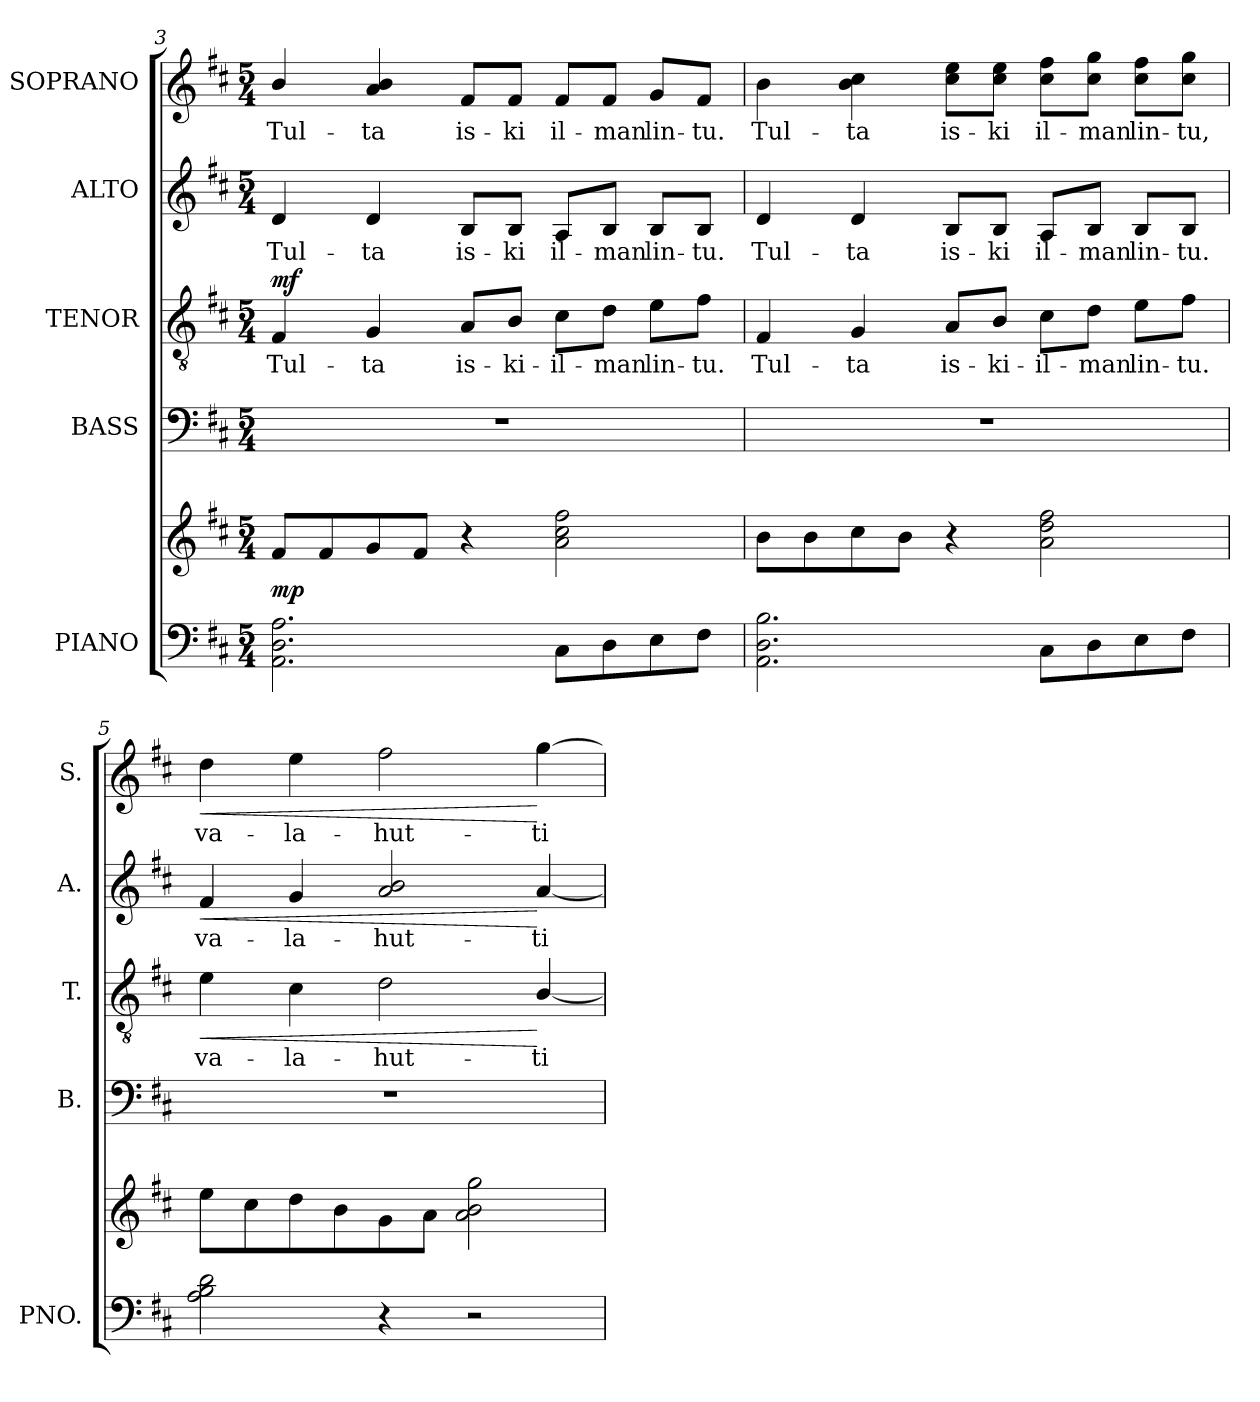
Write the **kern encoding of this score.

**kern	**kern	**dynam	**kern	**kern	**text	**dynam	**kern	**text	**dynam	**kern	**text	**dynam
*part5	*part5	*part5	*part4	*part3	*part3	*part3	*part2	*part2	*part2	*part1	*part1	*part1
*staff6	*staff5	*staff5/6	*staff4	*staff3	*staff3	*staff3	*staff2	*staff2	*staff2	*staff1	*staff1	*staff1
*I"PIANO	*	*	*I"BASS	*I"TENOR	*	*	*I"ALTO	*	*	*I"SOPRANO	*	*
*I'PNO.	*	*	*I'B.	*I'T.	*	*	*I'A.	*	*	*I'S.	*	*
!!LO:LB:g=z
*clefF4	*clefG2	*	*clefF4	*clefGv2	*	*	*clefG2	*	*	*clefG2	*	*
*	*	*	*	*ITrd7c12	*	*	*	*	*	*	*	*
*k[f#c#]	*k[f#c#]	*	*k[f#c#]	*k[f#c#]	*	*	*k[f#c#]	*	*	*k[f#c#]	*	*
*D:	*D:	*	*D:	*D:	*	*	*D:	*	*	*D:	*	*
*M5/4	*M5/4	*	*M5/4	*M5/4	*	*	*M5/4	*	*	*M5/4	*	*
=3	=3	=3	=3	=3	=3	=3	=3	=3	=3	=3	=3	=3
!	!	!	!LO:N:vis=1	!	!	!	!	!	!	!	!	!
!	!	!	!	!	!LO:LY:b:color=#000000	!	!	!	!	!	!	!
!	!	!	!	!	!	!	!	!LO:LY:b:color=#000000	!	!	!	!
!	!	!	!	!	!	!	!	!	!	!	!LO:LY:b:color=#000000	!
2.AAi\ 2.Di 2.Ai	8f#i/L	mp	4%5r	4FF#i/	Tul-	mf	4di/	Tul-	.	4bi/	Tul-	.
.	8f#i/	.	.	.	.	.	.	.	.	.	.	.
!	!	!	!	!	!LO:LY:b:color=#000000	!	!	!	!	!	!	!
!	!	!	!	!	!	!	!	!LO:LY:b:color=#000000	!	!	!	!
!	!	!	!	!	!	!	!	!	!	!	!LO:LY:b:color=#000000	!
.	8gi/	.	.	4GGi/	-ta	.	4di/	-ta	.	4ai/ 4bi	-ta	.
.	8f#i/J	.	.	.	.	.	.	.	.	.	.	.
!	!	!	!	!	!LO:LY:b:color=#000000	!	!	!	!	!	!	!
!	!	!	!	!	!	!	!	!LO:LY:b:color=#000000	!	!	!	!
!	!	!	!	!	!	!	!	!	!	!	!LO:LY:b:color=#000000	!
.	4r	.	.	8AAi/L	is-	.	8Bi/L	is-	.	8f#i/L	is-	.
!	!	!	!	!	!LO:LY:b:color=#000000	!	!	!	!	!	!	!
!	!	!	!	!	!	!	!	!LO:LY:b:color=#000000	!	!	!	!
!	!	!	!	!	!	!	!	!	!	!	!LO:LY:b:color=#000000	!
.	.	.	.	8BBi/J	-ki-	.	8Bi/J	-ki	.	8f#i/J	-ki	.
!	!	!	!	!	!LO:LY:b:color=#000000	!	!	!	!	!	!	!
!	!	!	!	!	!	!	!	!LO:LY:b:color=#000000	!	!	!	!
!	!	!	!	!	!	!	!	!	!	!	!LO:LY:b:color=#000000	!
8C#i\L	2ai\ 2cc#i 2ff#i	.	.	8C#i\L	-il-	.	8Ai/L	il-	.	8f#i/L	il-	.
!	!	!	!	!	!LO:LY:b:color=#000000	!	!	!	!	!	!	!
!	!	!	!	!	!	!	!	!LO:LY:b:color=#000000	!	!	!	!
!	!	!	!	!	!	!	!	!	!	!	!LO:LY:b:color=#000000	!
8Di\	.	.	.	8Di\J	-man	.	8Bi/J	-man	.	8f#i/J	-man	.
!	!	!	!	!	!LO:LY:b:color=#000000	!	!	!	!	!	!	!
!	!	!	!	!	!	!	!	!LO:LY:b:color=#000000	!	!	!	!
!	!	!	!	!	!	!	!	!	!	!	!LO:LY:b:color=#000000	!
8Ei\	.	.	.	8Ei\L	lin-	.	8Bi/L	lin-	.	8gi/L	lin-	.
!	!	!	!	!	!LO:LY:b:color=#000000	!	!	!	!	!	!	!
!	!	!	!	!	!	!	!	!LO:LY:b:color=#000000	!	!	!	!
!	!	!	!	!	!	!	!	!	!	!	!LO:LY:b:color=#000000	!
8F#i\J	.	.	.	8F#i\J	-tu.	.	8Bi/J	-tu.	.	8f#i/J	-tu.	.
=4	=4	=4	=4	=4	=4	=4	=4	=4	=4	=4	=4	=4
!	!	!	!LO:N:vis=1	!	!	!	!	!	!	!	!	!
!	!	!	!	!	!LO:LY:b:color=#000000	!	!	!	!	!	!	!
!	!	!	!	!	!	!	!	!LO:LY:b:color=#000000	!	!	!	!
!	!	!	!	!	!	!	!	!	!	!	!LO:LY:b:color=#000000	!
2.AAi\ 2.Di 2.Bi	8bi\L	.	4%5r	4FF#i/	Tul-	.	4di/	Tul-	.	4bi\	Tul-	.
.	8bi\	.	.	.	.	.	.	.	.	.	.	.
!	!	!	!	!	!LO:LY:b:color=#000000	!	!	!	!	!	!	!
!	!	!	!	!	!	!	!	!LO:LY:b:color=#000000	!	!	!	!
!	!	!	!	!	!	!	!	!	!	!	!LO:LY:b:color=#000000	!
.	8cc#i\	.	.	4GGi/	-ta	.	4di/	-ta	.	4bi\ 4cc#i	-ta	.
.	8bi\J	.	.	.	.	.	.	.	.	.	.	.
!	!	!	!	!	!LO:LY:b:color=#000000	!	!	!	!	!	!	!
!	!	!	!	!	!	!	!	!LO:LY:b:color=#000000	!	!	!	!
!	!	!	!	!	!	!	!	!	!	!	!LO:LY:b:color=#000000	!
.	4r	.	.	8AAi/L	is-	.	8Bi/L	is-	.	8cc#i\ 8eeiL	is-	.
!	!	!	!	!	!LO:LY:b:color=#000000	!	!	!	!	!	!	!
!	!	!	!	!	!	!	!	!LO:LY:b:color=#000000	!	!	!	!
!	!	!	!	!	!	!	!	!	!	!	!LO:LY:b:color=#000000	!
.	.	.	.	8BBi/J	-ki-	.	8Bi/J	-ki	.	8cc#i\ 8eeiJ	-ki	.
!	!	!	!	!	!LO:LY:b:color=#000000	!	!	!	!	!	!	!
!	!	!	!	!	!	!	!	!LO:LY:b:color=#000000	!	!	!	!
!	!	!	!	!	!	!	!	!	!	!	!LO:LY:b:color=#000000	!
8C#i\L	2ai\ 2ddi 2ff#i	.	.	8C#i\L	-il-	.	8Ai/L	il-	.	8cc#i\ 8ff#iL	il-	.
!	!	!	!	!	!LO:LY:b:color=#000000	!	!	!	!	!	!	!
!	!	!	!	!	!	!	!	!LO:LY:b:color=#000000	!	!	!	!
!	!	!	!	!	!	!	!	!	!	!	!LO:LY:b:color=#000000	!
8Di\	.	.	.	8Di\J	-man	.	8Bi/J	-man	.	8cc#i\ 8ggiJ	-man	.
!	!	!	!	!	!LO:LY:b:color=#000000	!	!	!	!	!	!	!
!	!	!	!	!	!	!	!	!LO:LY:b:color=#000000	!	!	!	!
!	!	!	!	!	!	!	!	!	!	!	!LO:LY:b:color=#000000	!
8Ei\	.	.	.	8Ei\L	lin-	.	8Bi/L	lin-	.	8cc#i\ 8ff#iL	lin-	.
!	!	!	!	!	!LO:LY:b:color=#000000	!	!	!	!	!	!	!
!	!	!	!	!	!	!	!	!LO:LY:b:color=#000000	!	!	!	!
!	!	!	!	!	!	!	!	!	!	!	!LO:LY:b:color=#000000	!
8F#i\J	.	.	.	8F#i\J	-tu.	.	8Bi/J	-tu.	.	8cc#i\ 8ggiJ	-tu,	.
=5	=5	=5	=5	=5	=5	=5	=5	=5	=5	=5	=5	=5
!	!	!	!LO:N:vis=1	!	!	!	!	!	!	!	!	!
!	!	!	!	!	!LO:LY:b:color=#000000	!LO:HP:b	!	!	!	!	!	!
!	!	!	!	!	!	!	!	!LO:LY:b:color=#000000	!LO:HP:b	!	!	!
!	!	!	!	!	!	!	!	!	!	!	!LO:LY:b:color=#000000	!LO:HP:b
2Ai\ 2Bi 2di	8eei\L	.	4%5r	4Ei\	va-	<	4f#i/	va-	<	4ddi\	va-	<
.	8cc#i\	.	.	.	.	.	.	.	.	.	.	.
!	!	!	!	!	!LO:LY:b:color=#000000	!	!	!	!	!	!	!
!	!	!	!	!	!	!	!	!LO:LY:b:color=#000000	!	!	!	!
!	!	!	!	!	!	!	!	!	!	!	!LO:LY:b:color=#000000	!
.	8ddi\	.	.	4C#i\	-la-	.	4gi/	-la-	.	4eei\	-la-	.
.	8bi\	.	.	.	.	.	.	.	.	.	.	.
!	!	!	!	!	!LO:LY:b:color=#000000	!	!	!	!	!	!	!
!	!	!	!	!	!	!	!	!LO:LY:b:color=#000000	!	!	!	!
!	!	!	!	!	!	!	!	!	!	!	!LO:LY:b:color=#000000	!
4r	8gi\	.	.	2Di\	-hut-	.	2ai/ 2bi	-hut-	.	2ff#i\	-hut-	.
.	8ai\J	.	.	.	.	.	.	.	.	.	.	.
2r	2ai\ 2bi 2ggi	.	.	.	.	.	.	.	.	.	.	.
!	!	!	!	!	!LO:LY:b:color=#000000	!	!	!	!	!	!	!
!	!	!	!	!	!	!	!	!LO:LY:b:color=#000000	!	!	!	!
!	!	!	!	!	!	!	!	!	!	!	!LO:LY:b:color=#000000	!
.	.	.	.	[4BBi/	-ti	[	[4ai/	-ti	[	[4ggi\	-ti	[
=	=	=	=	=	=	=	=	=	=	=	=	=
*-	*-	*-	*-	*-	*-	*-	*-	*-	*-	*-	*-	*-
